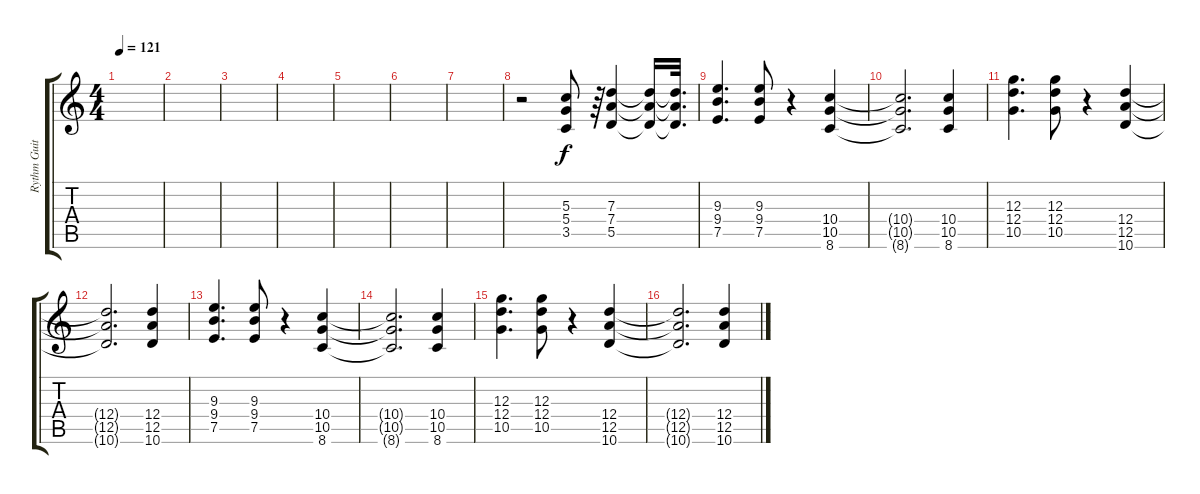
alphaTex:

\track ("Rythm Guitar" "Rythm Guit") {instrument overdrivenguitar}
\staff {score tabs}
\tuning (E4 B3 G3 D3 A2 E2) {hide}
\ts (4 4)
\tempo 121
\clef g2
\ks c
|
|
|
|
|
|
|
r.2 (5.3 5.4 3.5).8 r.64 (7.3 7.4 5.5).4 (7.3{t} 7.4{t} 5.5{t}).16 (7.3{t} 7.4{t} 5.5{t}).32{d} |
(9.3 9.4 7.5).4{d} (9.3 9.4 7.5).8 r.4 (10.4 10.5 8.6).4 |
(10.4{t} 10.5{t} 8.6{t}).2{d} (10.4 10.5 8.6).4 |
(12.3 12.4 10.5).4{d} (12.3 12.4 10.5).8 r.4 (12.4 12.5 10.6).4 |
(12.4{t} 12.5{t} 10.6{t}).2{d} (12.4 12.5 10.6).4 |
(9.3 9.4 7.5).4{d} (9.3 9.4 7.5).8 r.4 (10.4 10.5 8.6).4 |
(10.4{t} 10.5{t} 8.6{t}).2{d} (10.4 10.5 8.6).4 |
(12.3 12.4 10.5).4{d} (12.3 12.4 10.5).8 r.4 (12.4 12.5 10.6).4 |
(12.4{t} 12.5{t} 10.6{t}).2{d} (12.4 12.5 10.6).4
